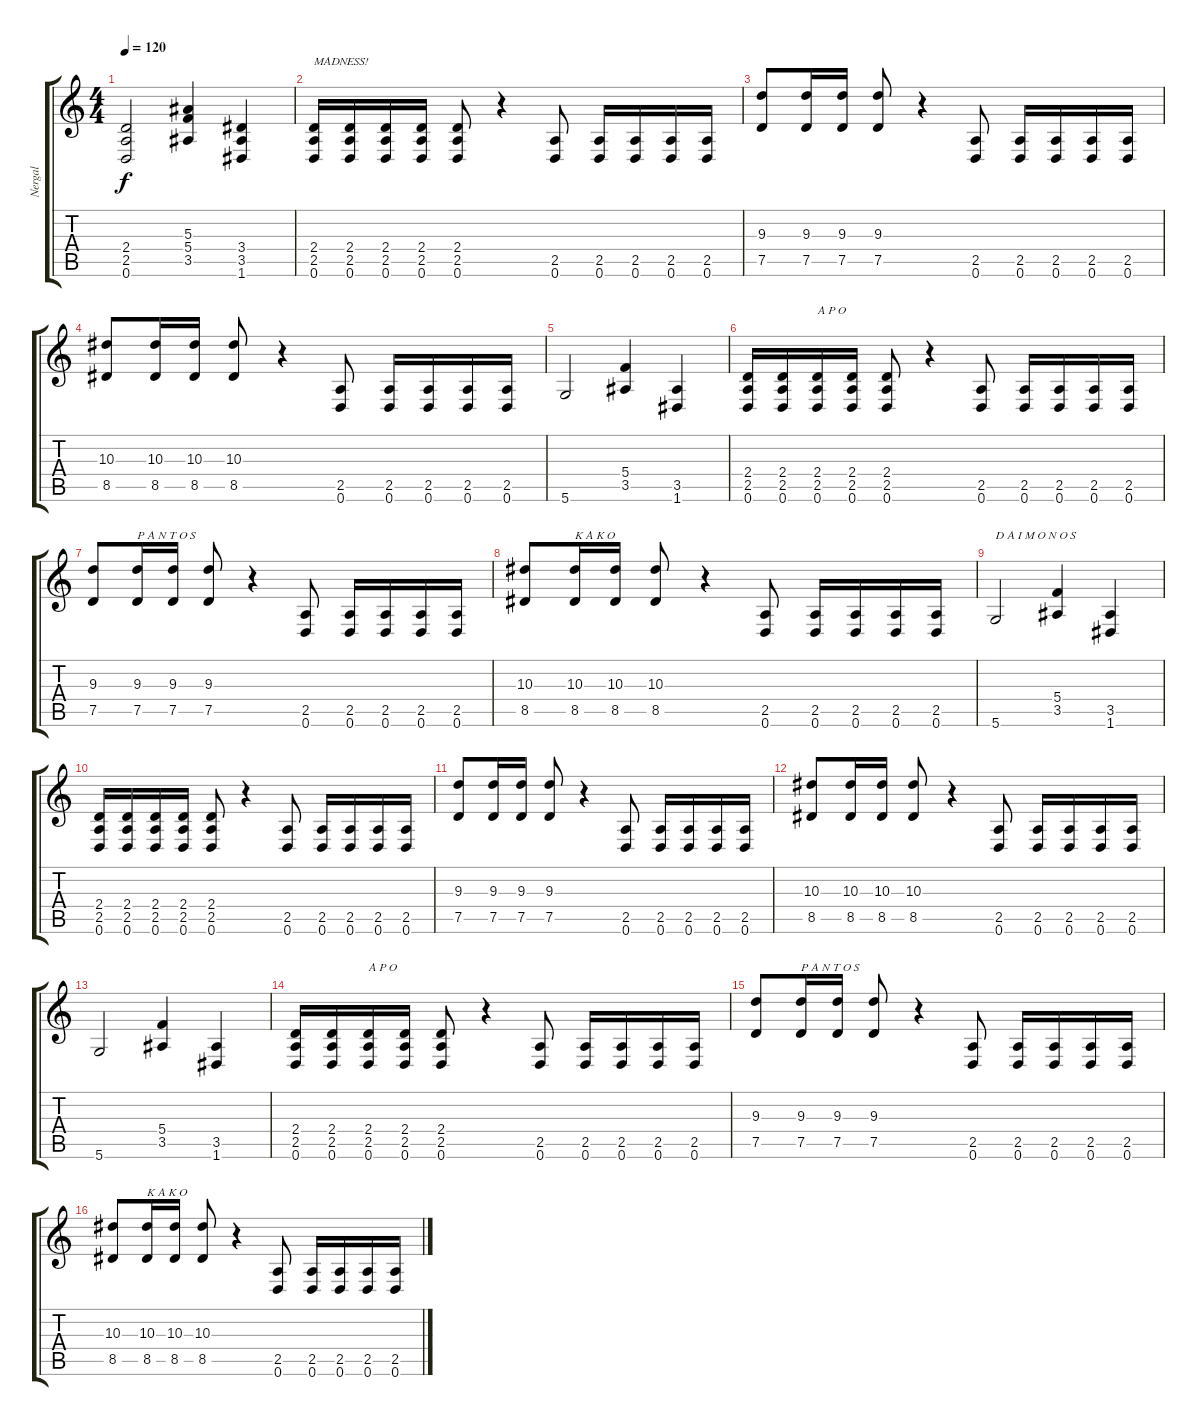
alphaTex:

\track ("Nergal" "Nergal") {instrument distortionguitar}
\staff {score tabs}
\tuning (D4 A3 F3 C3 G2 D2) {hide}
\ts (4 4)
\tempo 120
\clef g2
\ks c
(2.4 2.5 0.6).2{dy f} (5.3 5.4 3.5).4 (3.4 3.5 1.6).4 |
(2.4 2.5 0.6).16{txt "MADNESS!"} (2.4 2.5 0.6).16 (2.4 2.5 0.6).16 (2.4 2.5 0.6).16 (2.4 2.5 0.6).8 r.4 (2.5 0.6).8 (2.5 0.6).16 (2.5 0.6).16 (2.5 0.6).16 (2.5 0.6).16 |
(9.3 7.5).8 (9.3 7.5).16 (9.3 7.5).16 (9.3 7.5).8 r.4 (2.5 0.6).8 (2.5 0.6).16 (2.5 0.6).16 (2.5 0.6).16 (2.5 0.6).16 |
(10.3 8.5).8 (10.3 8.5).16 (10.3 8.5).16 (10.3 8.5).8 r.4 (2.5 0.6).8 (2.5 0.6).16 (2.5 0.6).16 (2.5 0.6).16 (2.5 0.6).16 |
5.6.2 (5.4 3.5).4 (3.5 1.6).4 |
(2.4 2.5 0.6).16 (2.4 2.5 0.6).16 (2.4 2.5 0.6).16{txt "A P O"} (2.4 2.5 0.6).16 (2.4 2.5 0.6).8 r.4 (2.5 0.6).8 (2.5 0.6).16 (2.5 0.6).16 (2.5 0.6).16 (2.5 0.6).16 |
(9.3 7.5).8 (9.3 7.5).16{txt "P A N T O S"} (9.3 7.5).16 (9.3 7.5).8 r.4 (2.5 0.6).8 (2.5 0.6).16 (2.5 0.6).16 (2.5 0.6).16 (2.5 0.6).16 |
(10.3 8.5).8 (10.3 8.5).16{txt "K A K O"} (10.3 8.5).16 (10.3 8.5).8 r.4 (2.5 0.6).8 (2.5 0.6).16 (2.5 0.6).16 (2.5 0.6).16 (2.5 0.6).16 |
5.6.2{txt "D A I M O N O S"} (5.4 3.5).4 (3.5 1.6).4 |
(2.4 2.5 0.6).16 (2.4 2.5 0.6).16 (2.4 2.5 0.6).16 (2.4 2.5 0.6).16 (2.4 2.5 0.6).8 r.4 (2.5 0.6).8 (2.5 0.6).16 (2.5 0.6).16 (2.5 0.6).16 (2.5 0.6).16 |
(9.3 7.5).8 (9.3 7.5).16 (9.3 7.5).16 (9.3 7.5).8 r.4 (2.5 0.6).8 (2.5 0.6).16 (2.5 0.6).16 (2.5 0.6).16 (2.5 0.6).16 |
(10.3 8.5).8 (10.3 8.5).16 (10.3 8.5).16 (10.3 8.5).8 r.4 (2.5 0.6).8 (2.5 0.6).16 (2.5 0.6).16 (2.5 0.6).16 (2.5 0.6).16 |
5.6.2 (5.4 3.5).4 (3.5 1.6).4 |
(2.4 2.5 0.6).16 (2.4 2.5 0.6).16 (2.4 2.5 0.6).16{txt "A P O"} (2.4 2.5 0.6).16 (2.4 2.5 0.6).8 r.4 (2.5 0.6).8 (2.5 0.6).16 (2.5 0.6).16 (2.5 0.6).16 (2.5 0.6).16 |
(9.3 7.5).8 (9.3 7.5).16{txt "P A N T O S"} (9.3 7.5).16 (9.3 7.5).8 r.4 (2.5 0.6).8 (2.5 0.6).16 (2.5 0.6).16 (2.5 0.6).16 (2.5 0.6).16 |
(10.3 8.5).8 (10.3 8.5).16{txt "K A K O"} (10.3 8.5).16 (10.3 8.5).8 r.4 (2.5 0.6).8 (2.5 0.6).16 (2.5 0.6).16 (2.5 0.6).16 (2.5 0.6).16
